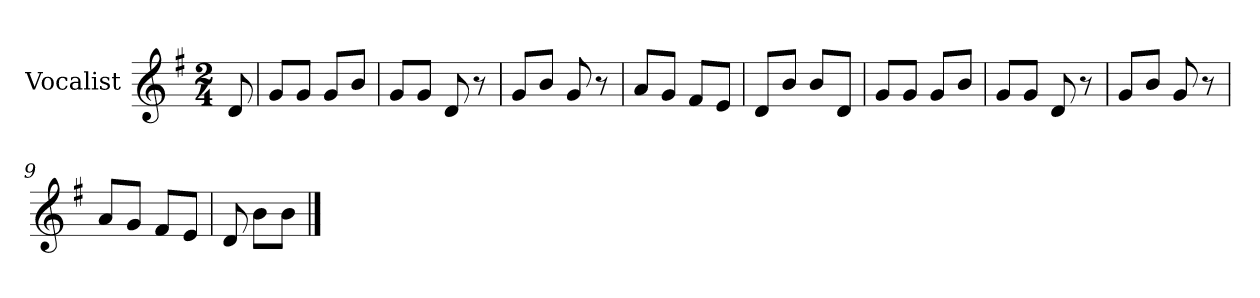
**kern
*part1
*staff1
*I"Vocalist
*k[f#]
*G:
*M2/4
=
8d
=1
8gL
8gJ
8gL
8bJ
=2
8gL
8gJ
8d
8r
=3
8gL
8bJ
8g
8r
=4
8aL
8gJ
8f#L
8eJ
=5
8dL
8bJ
8bL
8dJ
=6
8gL
8gJ
8gL
8bJ
=7
8gL
8gJ
8d
8r
=8
8gL
8bJ
8g
8r
=9
8aL
8gJ
8f#L
8eJ
=10
8d
8bL
8bJ
==
*-
